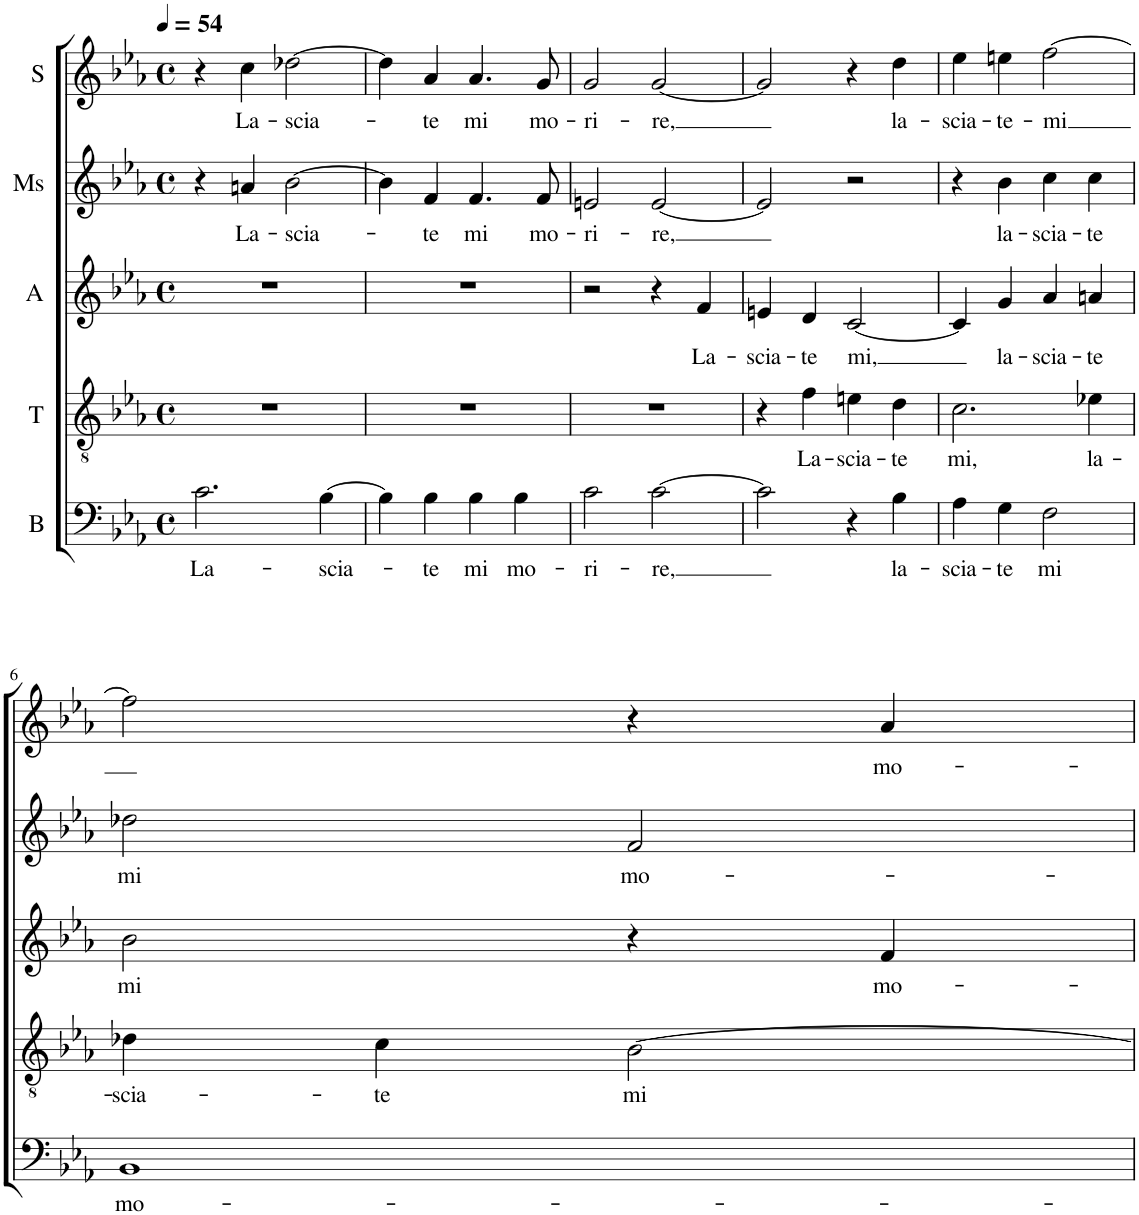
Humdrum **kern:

**kern	**text	**kern	**text	**kern	**text	**kern	**text	**kern	**text
*part5	*part5	*part4	*part4	*part3	*part3	*part2	*part2	*part1	*part1
*staff5	*staff5	*staff4	*staff4	*staff3	*staff3	*staff2	*staff2	*staff1	*staff1
*I"B	*	*I"T	*	*I"A	*	*I"Ms	*	*I"S	*
*clefF4	*	*clefGv2	*	*clefG2	*	*clefG2	*	*clefG2	*
*k[b-e-a-]	*	*k[b-e-a-]	*	*k[b-e-a-]	*	*k[b-e-a-]	*	*k[b-e-a-]	*
*E-:	*	*E-:	*	*E-:	*	*E-:	*	*E-:	*
*M4/4	*	*M4/4	*	*M4/4	*	*M4/4	*	*M4/4	*
*met(c)	*	*met(c)	*	*met(c)	*	*met(c)	*	*met(c)	*
*MM54	*	*MM54	*	*MM54	*	*MM54	*	*MM54	*
=1	=1	=1	=1	=1	=1	=1	=1	=1	=1
!	!LO:LY:b	!	!	!	!	!	!	!	!
2.c\	La-	1r	.	1r	.	4r	.	4r	.
!	!	!	!	!	!	!	!LO:LY:b	!	!LO:LY:b
.	.	.	.	.	.	4an/	La-	4cc\	La-
!	!	!	!	!	!	!	!LO:LY:b	!	!LO:LY:b
.	.	.	.	.	.	[2b-\	-scia-	[2dd-X\	-scia-
!	!LO:LY:b	!	!	!	!	!	!	!	!
[4B-\	-scia-	.	.	.	.	.	.	.	.
=2	=2	=2	=2	=2	=2	=2	=2	=2	=2
4B-\]	.	1r	.	1r	.	4b-\]	.	4dd-\]	.
!	!LO:LY:b	!	!	!	!	!	!LO:LY:b	!	!LO:LY:b
4B-\	-te	.	.	.	.	4f/	-te	4a-/	-te
!	!LO:LY:b	!	!	!	!	!	!LO:LY:b	!	!LO:LY:b
4B-\	mi	.	.	.	.	4.f/	mi	4.a-/	mi
!	!LO:LY:b	!	!	!	!	!	!	!	!
4B-\	mo-	.	.	.	.	.	.	.	.
!	!	!	!	!	!	!	!LO:LY:b	!	!LO:LY:b
.	.	.	.	.	.	8f/	mo-	8g/	mo-
=3	=3	=3	=3	=3	=3	=3	=3	=3	=3
!	!LO:LY:b	!	!	!	!	!	!LO:LY:b	!	!LO:LY:b
2c\	-ri-	1r	.	2r	.	2en/	-ri-	2g/	-ri-
!	!LO:LY:b	!	!	!	!	!	!LO:LY:b	!	!LO:LY:b
[2c\	-re,	.	.	4r	.	[2e/	-re,	[2g/	-re,
!	!	!	!	!	!LO:LY:b	!	!	!	!
.	.	.	.	4f/	La-	.	.	.	.
=4	=4	=4	=4	=4	=4	=4	=4	=4	=4
!	!	!	!	!	!LO:LY:b	!	!	!	!
2c\]	.	4r	.	4en/	-scia-	2e/]	.	2g/]	.
!	!	!	!LO:LY:b	!	!LO:LY:b	!	!	!	!
.	.	4f\	La-	4d/	-te	.	.	.	.
!	!	!	!LO:LY:b	!	!LO:LY:b	!	!	!	!
4r	.	4en\	-scia-	[2c/	mi,	2r	.	4r	.
!	!LO:LY:b	!	!LO:LY:b	!	!	!	!	!	!LO:LY:b
4B-\	la-	4d\	-te	.	.	.	.	4dd\	la-
=5	=5	=5	=5	=5	=5	=5	=5	=5	=5
!	!LO:LY:b	!	!LO:LY:b	!	!	!	!	!	!LO:LY:b
4A-\	-scia-	2.c\	mi,	4c/]	.	4r	.	4ee-\	-scia-
!	!LO:LY:b	!	!	!	!LO:LY:b	!	!LO:LY:b	!	!LO:LY:b
4G\	-te	.	.	4g/	la-	4b-\	la-	4een\	-te-
!	!LO:LY:b	!	!	!	!LO:LY:b	!	!LO:LY:b	!	!LO:LY:b
2F\	mi	.	.	4a-/	-scia-	4cc\	-scia-	[2ff\	-mi
!	!	!	!LO:LY:b	!	!LO:LY:b	!	!LO:LY:b	!	!
.	.	4e-X\	la-	4an/	-te	4cc\	-te	.	.
!!LO:LB:g=z
=6	=6	=6	=6	=6	=6	=6	=6	=6	=6
!	!LO:LY:b	!	!LO:LY:b	!	!LO:LY:b	!	!LO:LY:b	!	!
1BB-	mo-	4d-X\	-scia-	2b-\	mi	2dd-X\	mi	2ff\]	.
!	!	!	!LO:LY:b	!	!	!	!	!	!
.	.	4c\	-te	.	.	.	.	.	.
!	!	!	!LO:LY:b	!	!	!	!LO:LY:b	!	!
.	.	[2B-\	mi	4r	.	2f/	mo-	4r	.
!	!	!	!	!	!LO:LY:b	!	!	!	!LO:LY:b
.	.	.	.	4f/	mo-	.	.	4a-/	mo-
=	=	=	=	=	=	=	=	=	=
*-	*-	*-	*-	*-	*-	*-	*-	*-	*-
